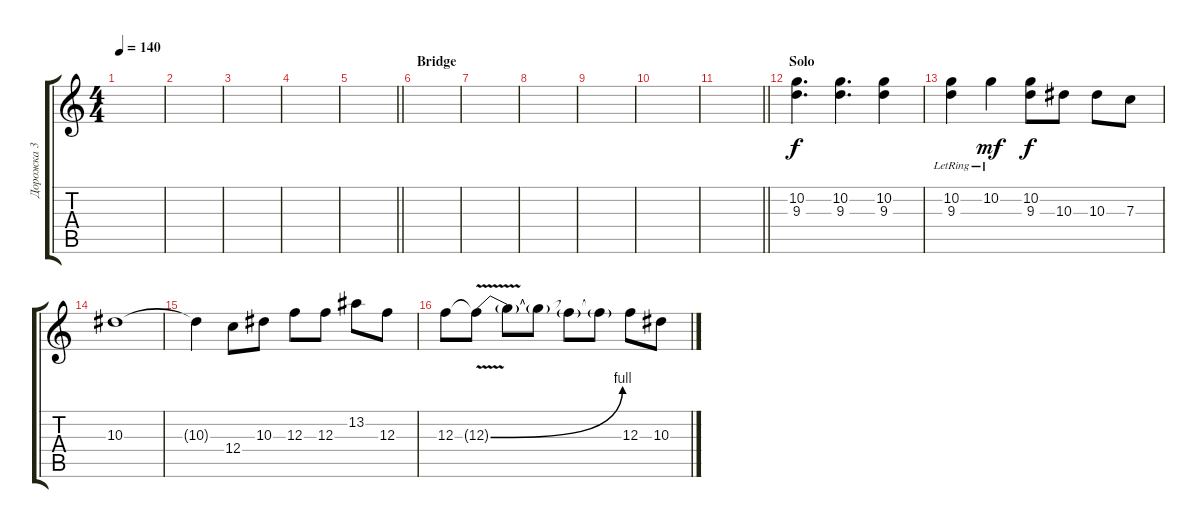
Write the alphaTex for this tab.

\track ("Дорожка 3" "Дорожка 3") {instrument overdrivenguitar}
\staff {score tabs}
\tuning (D4 A3 F3 C3 G2 D2) {hide}
\ts (4 4)
\tempo 140
\clef g2
\ks c
|
|
|
|
\barLineRight lightlight
|
\section ("" "Bridge")
|
|
|
|
|
\barLineRight lightlight
|
\section ("" "Solo")
(10.2 9.3).4{d} (10.2 9.3).4{d} (10.2 9.3).4 |
(10.2 9.3{lr}).4 10.2{lr}.4{dy mf} (10.2 9.3).8{dy f} 10.3.8 10.3.8 7.3.8 |
10.3.1 |
10.3{t}.4 12.4.8 10.3.8 12.3.8 12.3.8 13.2.8 12.3.8 |
12.3.8 12.3{be (bend 0 0 60 4) v t}.8 12.3{t}.8 12.3{t}.8 12.3{t}.8 12.3{t}.8 12.3.8 10.3.8
